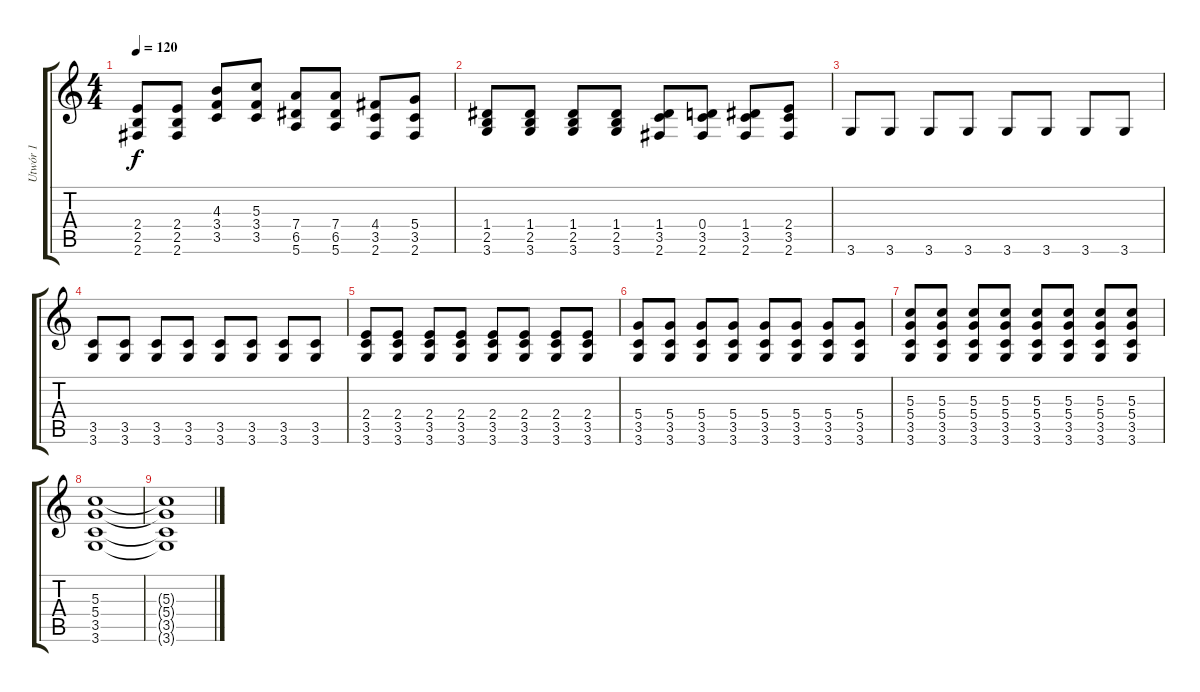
\track ("Utwór 1" "Utwór 1") {instrument distortionguitar}
\staff {score tabs}
\tuning (E4 B3 G3 D3 A2 E2) {hide}
\ts (4 4)
\tempo 120
\clef g2
\ks c
(2.4 2.5 2.6).8{dy f} (2.4 2.5 2.6).8 (4.3 3.4 3.5).8 (5.3 3.4 3.5).8 (7.4 6.5 5.6).8 (7.4 6.5 5.6).8 (4.4 3.5 2.6).8 (5.4 3.5 2.6).8 |
(1.4 2.5 3.6).8 (1.4 2.5 3.6).8 (1.4 2.5 3.6).8 (1.4 2.5 3.6).8 (1.4 3.5 2.6).8 (0.4 3.5 2.6).8 (1.4 3.5 2.6).8 (2.4 3.5 2.6).8 |
3.6.8 3.6.8 3.6.8 3.6.8 3.6.8 3.6.8 3.6.8 3.6.8 |
(3.5 3.6).8 (3.5 3.6).8 (3.5 3.6).8 (3.5 3.6).8 (3.5 3.6).8 (3.5 3.6).8 (3.5 3.6).8 (3.5 3.6).8 |
(2.4 3.5 3.6).8 (2.4 3.5 3.6).8 (2.4 3.5 3.6).8 (2.4 3.5 3.6).8 (2.4 3.5 3.6).8 (2.4 3.5 3.6).8 (2.4 3.5 3.6).8 (2.4 3.5 3.6).8 |
(5.4 3.5 3.6).8 (5.4 3.5 3.6).8 (5.4 3.5 3.6).8 (5.4 3.5 3.6).8 (5.4 3.5 3.6).8 (5.4 3.5 3.6).8 (5.4 3.5 3.6).8 (5.4 3.5 3.6).8 |
(5.3 5.4 3.5 3.6).8 (5.3 5.4 3.5 3.6).8 (5.3 5.4 3.5 3.6).8 (5.3 5.4 3.5 3.6).8 (5.3 5.4 3.5 3.6).8 (5.3 5.4 3.5 3.6).8 (5.3 5.4 3.5 3.6).8 (5.3 5.4 3.5 3.6).8 |
(5.3 5.4 3.5 3.6).1 |
(5.3{t} 5.4{t} 3.5{t} 3.6{t}).1
